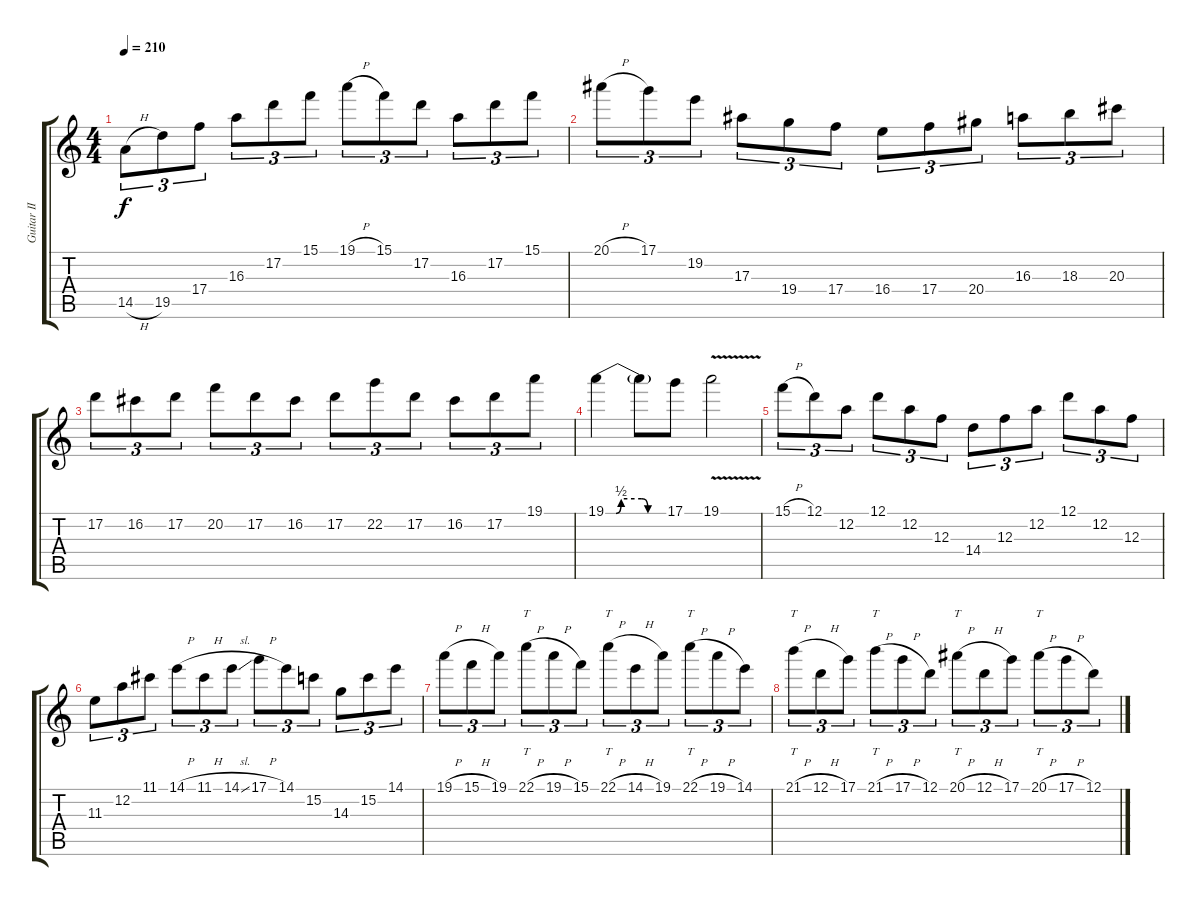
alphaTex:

\track ("Guitar II" "Guitar II") {instrument overdrivenguitar}
\staff {score tabs}
\tuning (D4 A3 F3 C3 G2 D2) {hide}
\ts (4 4)
\tempo 210
\clef g2
\ks c
14.5{h}.8{tu (3 2) dy f} 19.5.8{tu (3 2)} 17.4.8{tu (3 2)} 16.3.8{tu (3 2)} 17.2.8{tu (3 2)} 15.1.8{tu (3 2)} 19.1{h}.8{tu (3 2)} 15.1.8{tu (3 2)} 17.2.8{tu (3 2)} 16.3.8{tu (3 2)} 17.2.8{tu (3 2)} 15.1.8{tu (3 2)} |
20.1{h}.8{tu (3 2)} 17.1.8{tu (3 2)} 19.2.8{tu (3 2)} 17.3.8{tu (3 2)} 19.4.8{tu (3 2)} 17.4.8{tu (3 2)} 16.4.8{tu (3 2)} 17.4.8{tu (3 2)} 20.4.8{tu (3 2)} 16.3.8{tu (3 2)} 18.3.8{tu (3 2)} 20.3.8{tu (3 2)} |
17.2.8{tu (3 2)} 16.2.8{tu (3 2)} 17.2.8{tu (3 2)} 20.2.8{tu (3 2)} 17.2.8{tu (3 2)} 16.2.8{tu (3 2)} 17.2.8{tu (3 2)} 22.2.8{tu (3 2)} 17.2.8{tu (3 2)} 16.2.8{tu (3 2)} 17.2.8{tu (3 2)} 19.1.8{tu (3 2)} |
19.1{be (custom 0 0 7 0 10 0 15 2 35 2 41 0 45 0 50 0 60 0)}.4 19.1{t}.8 17.1.8 19.1{v}.2 |
15.1{h}.8{tu (3 2)} 12.1.8{tu (3 2)} 12.2.8{tu (3 2)} 12.1.8{tu (3 2)} 12.2.8{tu (3 2)} 12.3.8{tu (3 2)} 14.4.8{tu (3 2)} 12.3.8{tu (3 2)} 12.2.8{tu (3 2)} 12.1.8{tu (3 2)} 12.2.8{tu (3 2)} 12.3.8{tu (3 2)} |
11.3.8{tu (3 2)} 12.2.8{tu (3 2)} 11.1.8{tu (3 2)} 14.1{h}.8{tu (3 2)} 11.1{h}.8{tu (3 2)} 14.1{sl}.8{tu (3 2)} 17.1{h}.8{tu (3 2)} 14.1.8{tu (3 2)} 15.2.8{tu (3 2)} 14.3.8{tu (3 2)} 15.2.8{tu (3 2)} 14.1.8{tu (3 2)} |
19.1{h}.8{tu (3 2)} 15.1{h}.8{tu (3 2)} 19.1.8{tu (3 2)} 22.1{h}.8{tt tu (3 2)} 19.1{h}.8{tu (3 2)} 15.1.8{tu (3 2)} 22.1{h}.8{tt tu (3 2)} 14.1{h}.8{tu (3 2)} 19.1.8{tu (3 2)} 22.1{h}.8{tt tu (3 2)} 19.1{h}.8{tu (3 2)} 14.1.8{tu (3 2)} |
21.1{h}.8{tt tu (3 2)} 12.1{h}.8{tu (3 2)} 17.1.8{tu (3 2)} 21.1{h}.8{tt tu (3 2)} 17.1{h}.8{tu (3 2)} 12.1.8{tu (3 2)} 20.1{h}.8{tt tu (3 2)} 12.1{h}.8{tu (3 2)} 17.1.8{tu (3 2)} 20.1{h}.8{tt tu (3 2)} 17.1{h}.8{tu (3 2)} 12.1.8{tu (3 2)}
